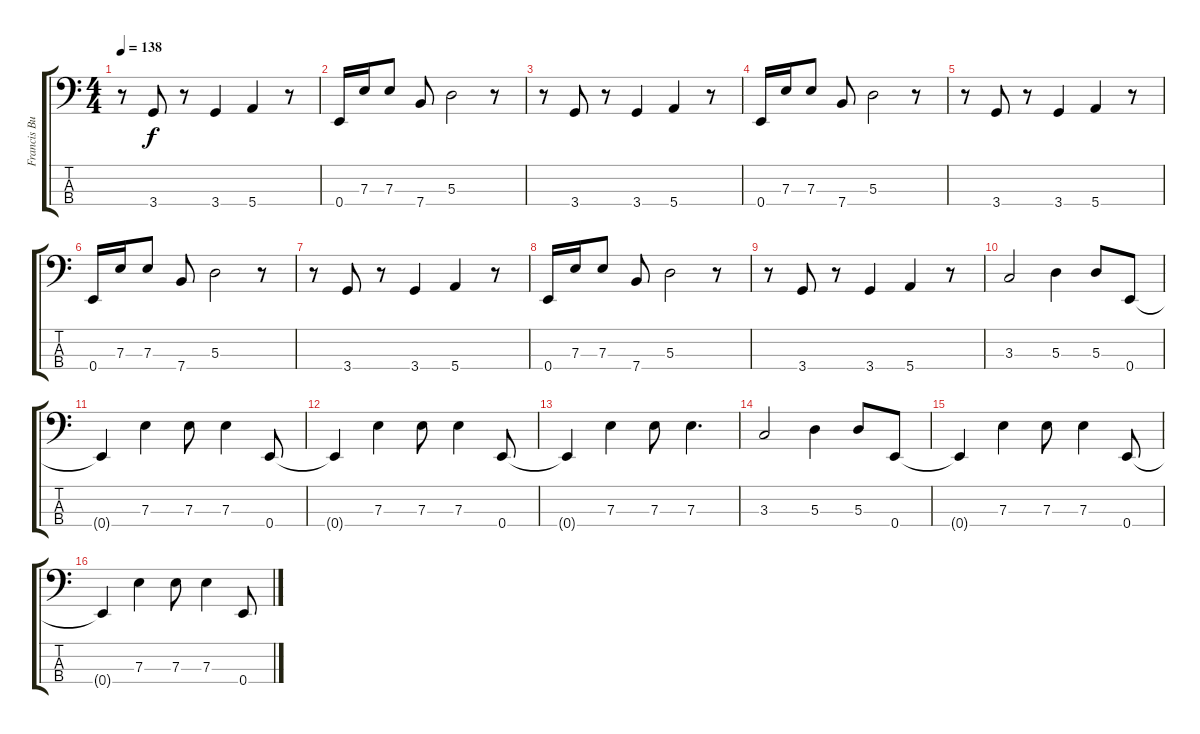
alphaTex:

\track ("Francis Buchholz Bass" "Francis Bu") {instrument electricbasspick}
\staff {score tabs}
\tuning (G2 D2 A1 E1) {hide}
\ts (4 4)
\tempo 138
\clef f4
\ks c
r.8{dy f} 3.4.8 r.8 3.4.4 5.4.4 r.8 |
0.4.16 7.3.16 7.3.8 7.4.8 5.3.2 r.8 |
r.8 3.4.8 r.8 3.4.4 5.4.4 r.8 |
0.4.16 7.3.16 7.3.8 7.4.8 5.3.2 r.8 |
r.8 3.4.8 r.8 3.4.4 5.4.4 r.8 |
0.4.16 7.3.16 7.3.8 7.4.8 5.3.2 r.8 |
r.8 3.4.8 r.8 3.4.4 5.4.4 r.8 |
0.4.16 7.3.16 7.3.8 7.4.8 5.3.2 r.8 |
r.8 3.4.8 r.8 3.4.4 5.4.4 r.8 |
3.3.2 5.3.4 5.3.8 0.4.8 |
0.4{t}.4 7.3.4 7.3.8 7.3.4 0.4.8 |
0.4{t}.4 7.3.4 7.3.8 7.3.4 0.4.8 |
0.4{t}.4 7.3.4 7.3.8 7.3.4{d} |
3.3.2 5.3.4 5.3.8 0.4.8 |
0.4{t}.4 7.3.4 7.3.8 7.3.4 0.4.8 |
0.4{t}.4 7.3.4 7.3.8 7.3.4 0.4.8
